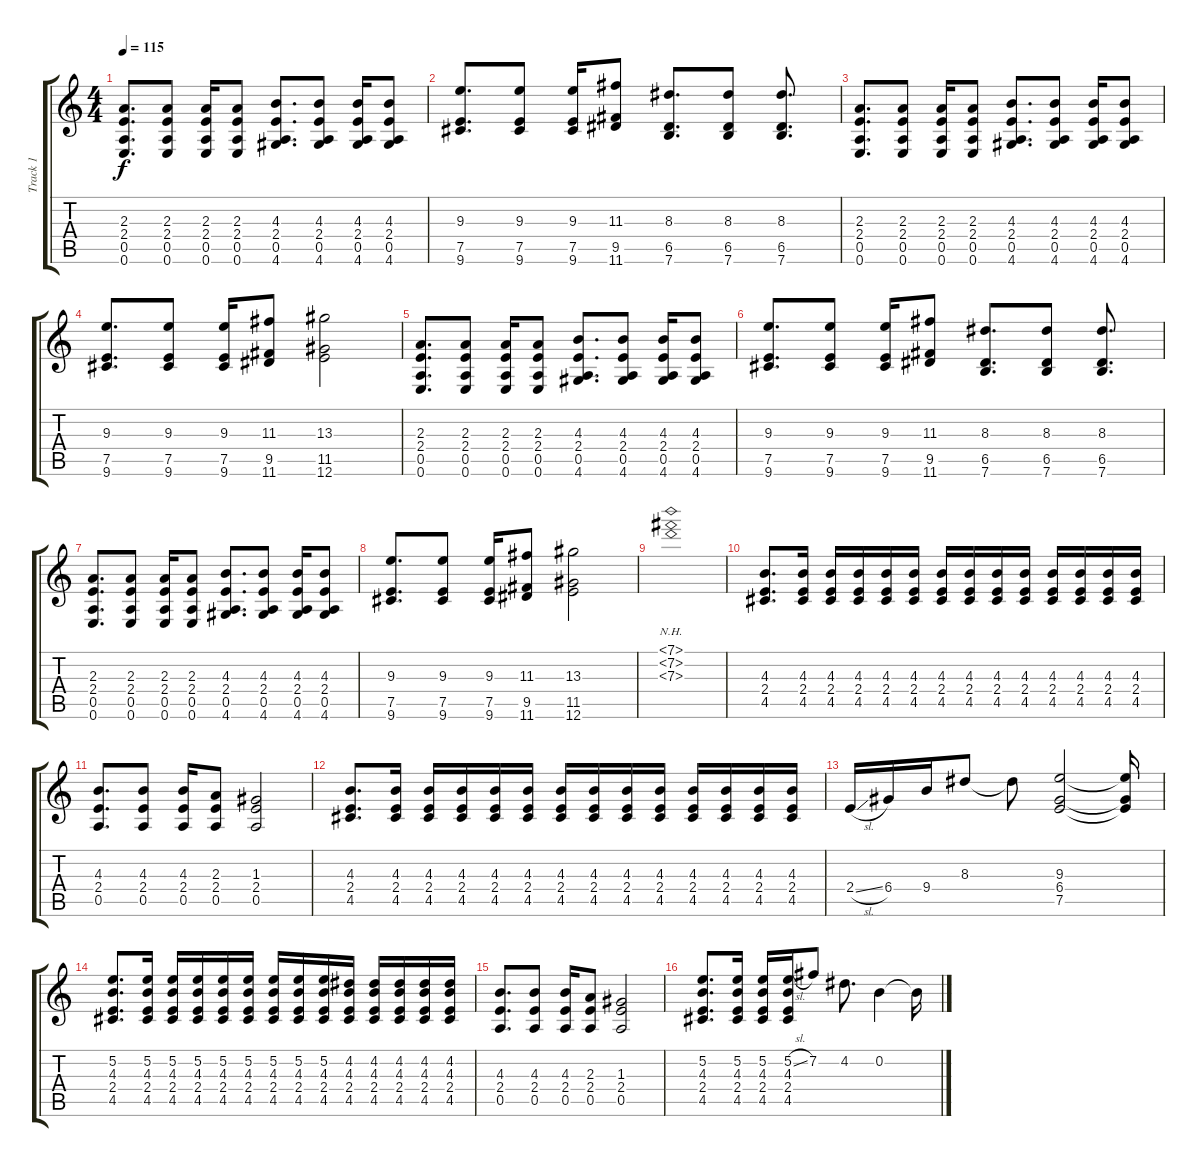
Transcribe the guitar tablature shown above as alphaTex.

\track ("Track 1" "Track 1") {instrument electricguitarclean}
\staff {score tabs}
\tuning (E4 B3 G3 D3 A2 E2) {hide}
\ts (4 4)
\tempo 115
\clef g2
\ks c
(2.3 2.4 0.5 0.6).8{d dy f} (2.3 2.4 0.5 0.6).8 (2.3 2.4 0.5 0.6).16 (2.3 2.4 0.5 0.6).8 (4.3 2.4 0.5 4.6).8{d} (4.3 2.4 0.5 4.6).8 (4.3 2.4 0.5 4.6).16 (4.3 2.4 0.5 4.6).8 |
(9.3 7.5 9.6).8{d} (9.3 7.5 9.6).8 (9.3 7.5 9.6).16 (11.3 9.5 11.6).8 (8.3 6.5 7.6).8{d} (8.3 6.5 7.6).8 (8.3 6.5 7.6).8{d} |
(2.3 2.4 0.5 0.6).8{d} (2.3 2.4 0.5 0.6).8 (2.3 2.4 0.5 0.6).16 (2.3 2.4 0.5 0.6).8 (4.3 2.4 0.5 4.6).8{d} (4.3 2.4 0.5 4.6).8 (4.3 2.4 0.5 4.6).16 (4.3 2.4 0.5 4.6).8 |
(9.3 7.5 9.6).8{d} (9.3 7.5 9.6).8 (9.3 7.5 9.6).16 (11.3 9.5 11.6).8 (13.3 11.5 12.6).2 |
(2.3 2.4 0.5 0.6).8{d} (2.3 2.4 0.5 0.6).8 (2.3 2.4 0.5 0.6).16 (2.3 2.4 0.5 0.6).8 (4.3 2.4 0.5 4.6).8{d} (4.3 2.4 0.5 4.6).8 (4.3 2.4 0.5 4.6).16 (4.3 2.4 0.5 4.6).8 |
(9.3 7.5 9.6).8{d} (9.3 7.5 9.6).8 (9.3 7.5 9.6).16 (11.3 9.5 11.6).8 (8.3 6.5 7.6).8{d} (8.3 6.5 7.6).8 (8.3 6.5 7.6).8{d} |
(2.3 2.4 0.5 0.6).8{d} (2.3 2.4 0.5 0.6).8 (2.3 2.4 0.5 0.6).16 (2.3 2.4 0.5 0.6).8 (4.3 2.4 0.5 4.6).8{d} (4.3 2.4 0.5 4.6).8 (4.3 2.4 0.5 4.6).16 (4.3 2.4 0.5 4.6).8 |
(9.3 7.5 9.6).8{d} (9.3 7.5 9.6).8 (9.3 7.5 9.6).16 (11.3 9.5 11.6).8 (13.3 11.5 12.6).2 |
(7.1{nh} 7.2{nh} 7.3{nh}).1 |
(4.3 2.4 4.5).8{d} (4.3 2.4 4.5).16 (4.3 2.4 4.5).16 (4.3 2.4 4.5).16 (4.3 2.4 4.5).16 (4.3 2.4 4.5).16 (4.3 2.4 4.5).16 (4.3 2.4 4.5).16 (4.3 2.4 4.5).16 (4.3 2.4 4.5).16 (4.3 2.4 4.5).16 (4.3 2.4 4.5).16 (4.3 2.4 4.5).16 (4.3 2.4 4.5).16 |
(4.3 2.4 0.5).8{d} (4.3 2.4 0.5).8 (4.3 2.4 0.5).16 (2.3 2.4 0.5).8 (1.3 2.4 0.5).2 |
(4.3 2.4 4.5).8{d} (4.3 2.4 4.5).16 (4.3 2.4 4.5).16 (4.3 2.4 4.5).16 (4.3 2.4 4.5).16 (4.3 2.4 4.5).16 (4.3 2.4 4.5).16 (4.3 2.4 4.5).16 (4.3 2.4 4.5).16 (4.3 2.4 4.5).16 (4.3 2.4 4.5).16 (4.3 2.4 4.5).16 (4.3 2.4 4.5).16 (4.3 2.4 4.5).16 |
2.4{sl}.16 6.4.16 9.4.16 8.3.8 8.3{t}.8 (9.3 6.4 7.5).2 (9.3{t} 6.4{t} 7.5{t}).16 |
(5.2 4.3 2.4 4.5).8{d} (5.2 4.3 2.4 4.5).16 (5.2 4.3 2.4 4.5).16 (5.2 4.3 2.4 4.5).16 (5.2 4.3 2.4 4.5).16 (5.2 4.3 2.4 4.5).16 (5.2 4.3 2.4 4.5).16 (5.2 4.3 2.4 4.5).16 (5.2 4.3 2.4 4.5).16 (4.2 4.3 2.4 4.5).16 (4.2 4.3 2.4 4.5).16 (4.2 4.3 2.4 4.5).16 (4.2 4.3 2.4 4.5).16 (4.2 4.3 2.4 4.5).16 |
(4.3 2.4 0.5).8{d} (4.3 2.4 0.5).8 (4.3 2.4 0.5).16 (2.3 2.4 0.5).8 (1.3 2.4 0.5).2 |
(5.2 4.3 2.4 4.5).8{d} (5.2 4.3 2.4 4.5).16 (5.2 4.3 2.4 4.5).16 (5.2{sl} 4.3 2.4 4.5).16 7.2.8 4.2.8{d} 0.2.4 0.2{t}.16
